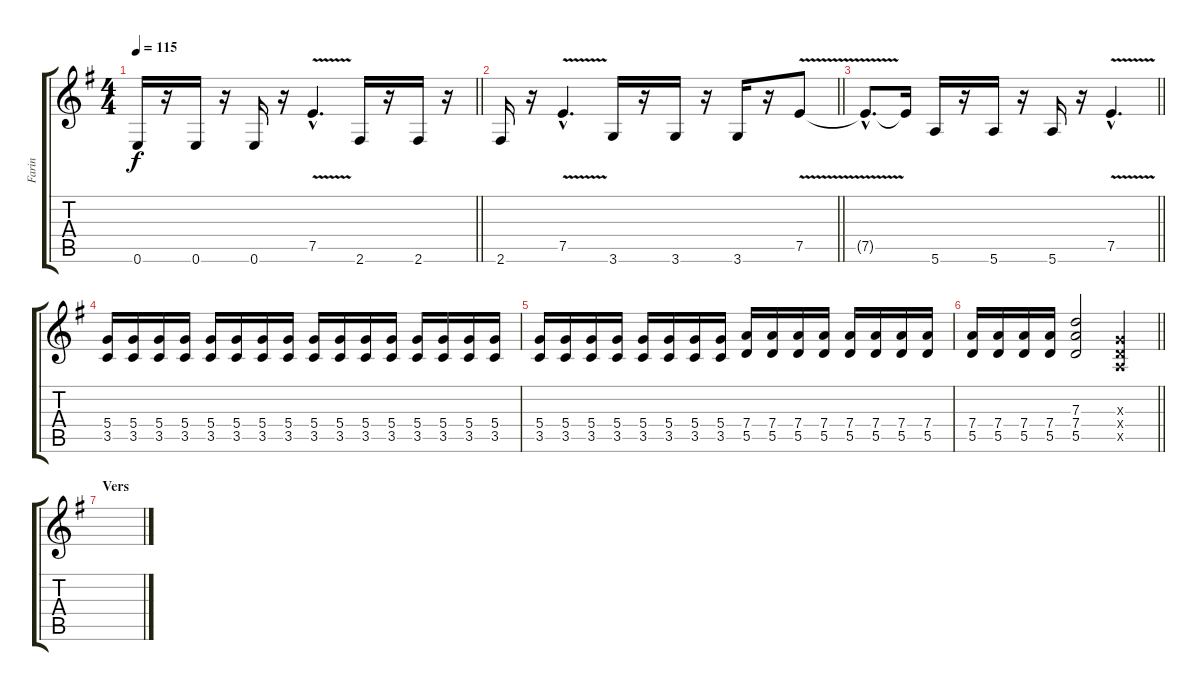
\track ("Farin" "Farin") {instrument distortionguitar}
\staff {score tabs}
\tuning (E4 B3 G3 D3 A2 E2) {hide}
\ts (4 4)
\tempo 115
\clef g2
\barLineRight lightlight
\ks eminor
0.6.16{dy f} r.16 0.6.16 r.16 0.6.16 r.16 7.5{v hac}.4{d} 2.6.16 r.16 2.6.16 r.16 |
\barLineRight lightlight
2.6.16 r.16 7.5{v hac}.4{d} 3.6.16 r.16 3.6.16 r.16 3.6.16 r.16 7.5{v}.8 |
\barLineRight lightlight
7.5{hac t}.8{d} 7.5{t}.16 5.6.16 r.16 5.6.16 r.16 5.6.16 r.16 7.5{v hac}.4{d} |
(5.4 3.5).16 (5.4 3.5).16 (5.4 3.5).16 (5.4 3.5).16 (5.4 3.5).16 (5.4 3.5).16 (5.4 3.5).16 (5.4 3.5).16 (5.4 3.5).16 (5.4 3.5).16 (5.4 3.5).16 (5.4 3.5).16 (5.4 3.5).16 (5.4 3.5).16 (5.4 3.5).16 (5.4 3.5).16 |
(5.4 3.5).16 (5.4 3.5).16 (5.4 3.5).16 (5.4 3.5).16 (5.4 3.5).16 (5.4 3.5).16 (5.4 3.5).16 (5.4 3.5).16 (7.4 5.5).16 (7.4 5.5).16 (7.4 5.5).16 (7.4 5.5).16 (7.4 5.5).16 (7.4 5.5).16 (7.4 5.5).16 (7.4 5.5).16 |
\barLineRight lightlight
(7.4 5.5).16 (7.4 5.5).16 (7.4 5.5).16 (7.4 5.5).16 (7.3 7.4 5.5).2 (0.3{x} 0.4{x} 0.5{x}).4 |
\section ("" "Vers")
